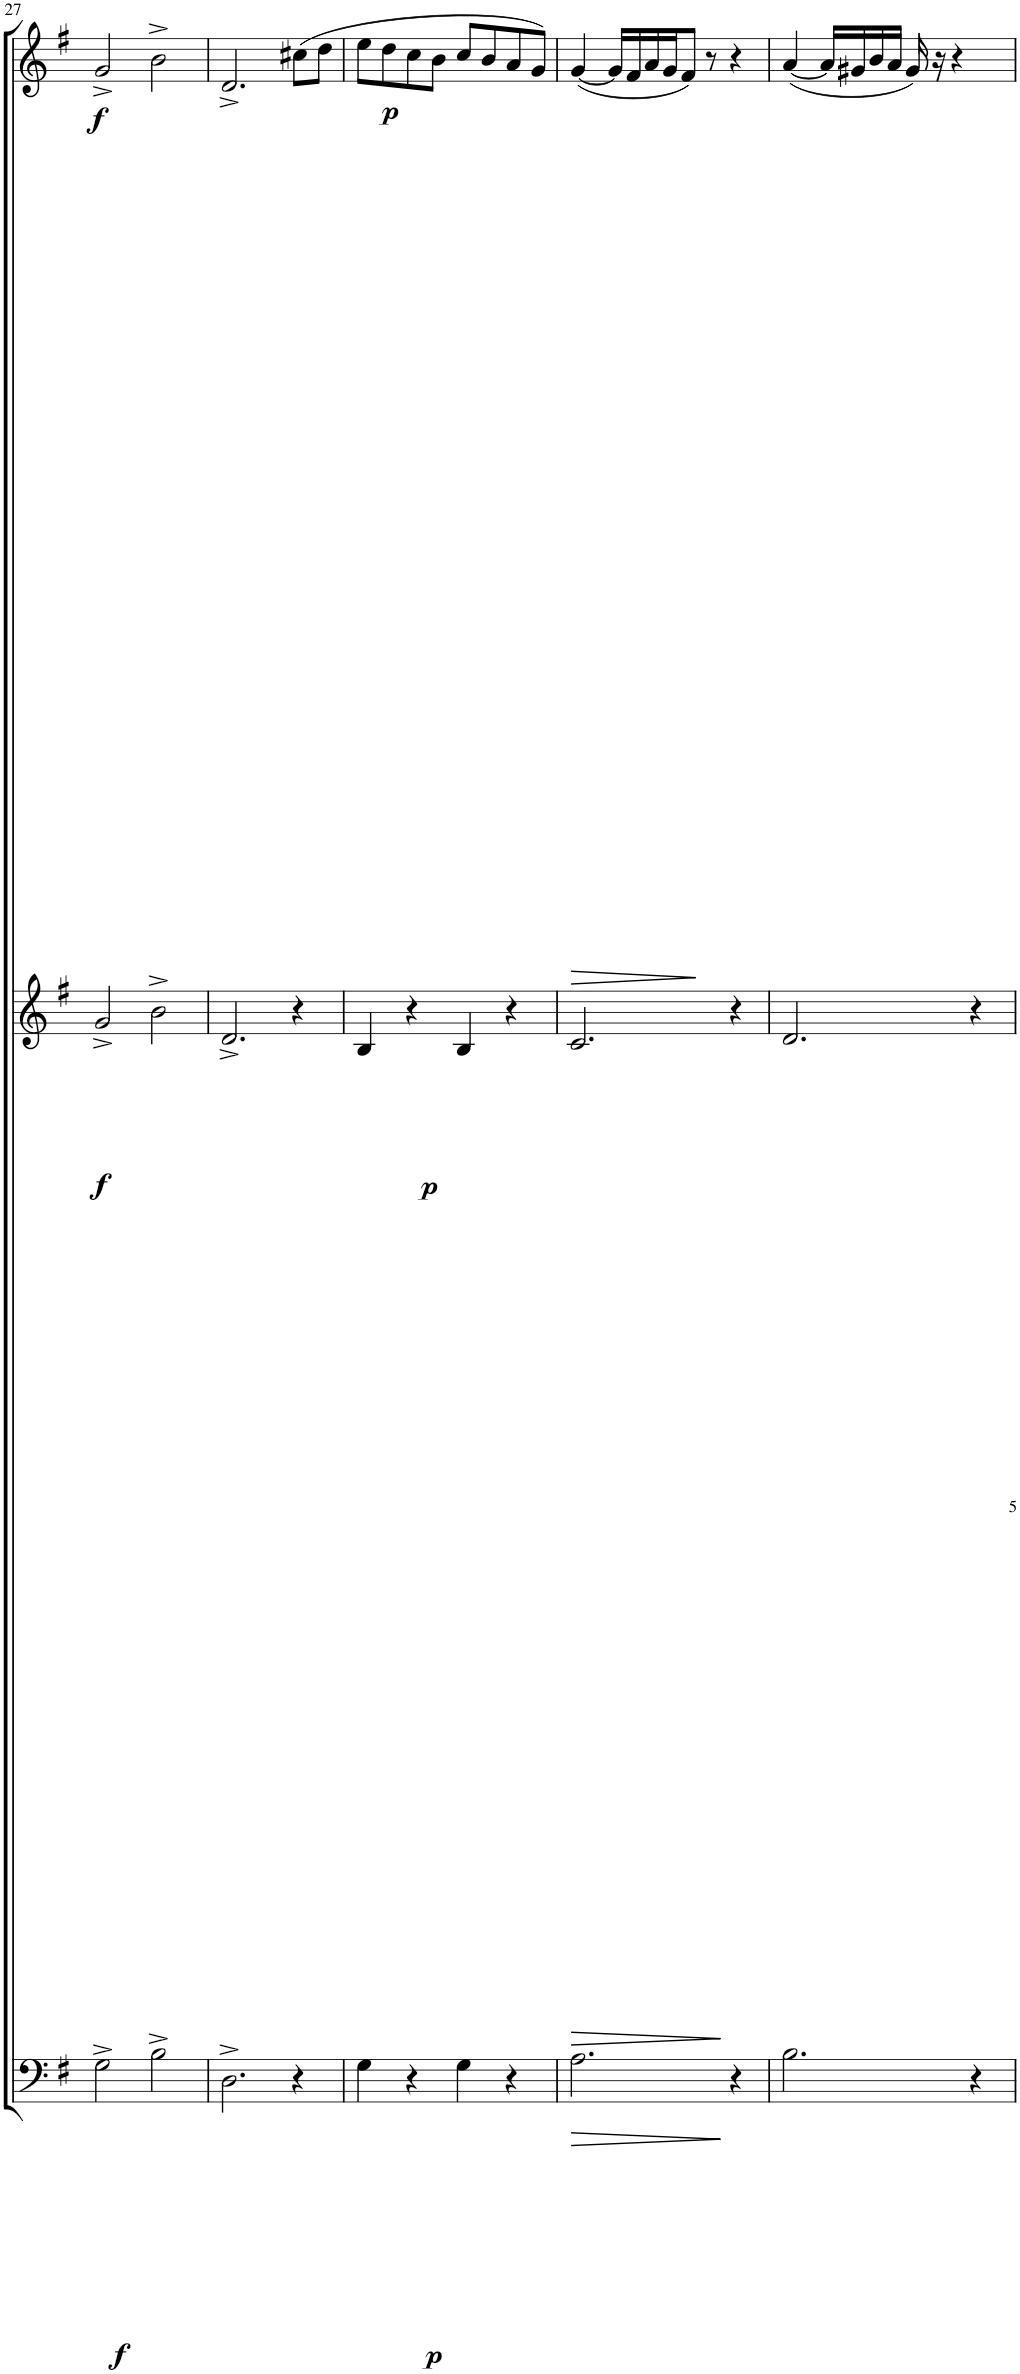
**kern	**dynam	**kern	**dynam	**kern	**dynam
*part3	*part3	*part2	*part2	*part1	*part1
*staff3	*staff3	*staff2	*staff2	*staff1	*staff1
*I"Fagott	*	*I"Horn in F	*	*I"Violine	*
*	*	*I'Hn	*	*I'Vln	*
!!LO:PB:g=z
*clefF4	*	*clefG2	*	*clefG2	*
*	*	*Trd4c7	*	*	*
*k[f#]	*	*k[f#]	*	*k[f#]	*
*M4/4	*	*M4/4	*	*M4/4	*
*met(c|)	*	*met(c|)	*	*met(c|)	*
=27	=27	=27	=27	=27	=27
!	!LO:DY:b	!	!LO:DY:b	!	!LO:DY:b
2G^\	f	2g^/	f	2g^/	f
2B^\	.	2b^\	.	2b^\	.
=28	=28	=28	=28	=28	=28
2.D^\	.	2.d^/	.	2.d^/	.
!	!	!	!	!	!LO:DY:b
4r	.	4r	.	(8cc#X\L	p
.	.	.	.	8dd\J	.
=29	=29	=29	=29	=29	=29
!	!LO:DY:b	!	!LO:DY:b	!	!
4G\	p	4B/	p	8ee\L	.
.	.	.	.	8dd\	.
4r	.	4r	.	8cc\	.
.	.	.	.	8b\J	.
4G\	.	4B/	.	8cc/L	.
.	.	.	.	8b/	.
4r	.	4r	.	8a/	.
.	.	.	.	8g/J)	.
=30	=30	=30	=30	=30	=30
!	!LO:HP:b	!	!LO:HP:b	!	!LO:HP:b
2.A\	>	2.c/	>	([4g/	>
.	.	.	.	16g/LL]	.
.	.	.	.	16f#/	.
.	.	.	.	16a/	.
.	.	.	.	16g/J	.
.	.	.	.	8f#/J)	.
.	.	.	.	8r	]
4r	]	4r	]	4r	.
=31	=31	=31	=31	=31	=31
2.B\	.	2.d/	.	([4a/	.
.	.	.	.	16a/LL]	.
.	.	.	.	16g#X/	.
.	.	.	.	16b/	.
.	.	.	.	16a/JJ	.
.	.	.	.	16g#/)	.
.	.	.	.	16r	.
.	.	.	.	4r	.
4r	.	4r	.	.	.
.	.	.	.	8ryy	.
=	=	=	=	=	=
*-	*-	*-	*-	*-	*-
